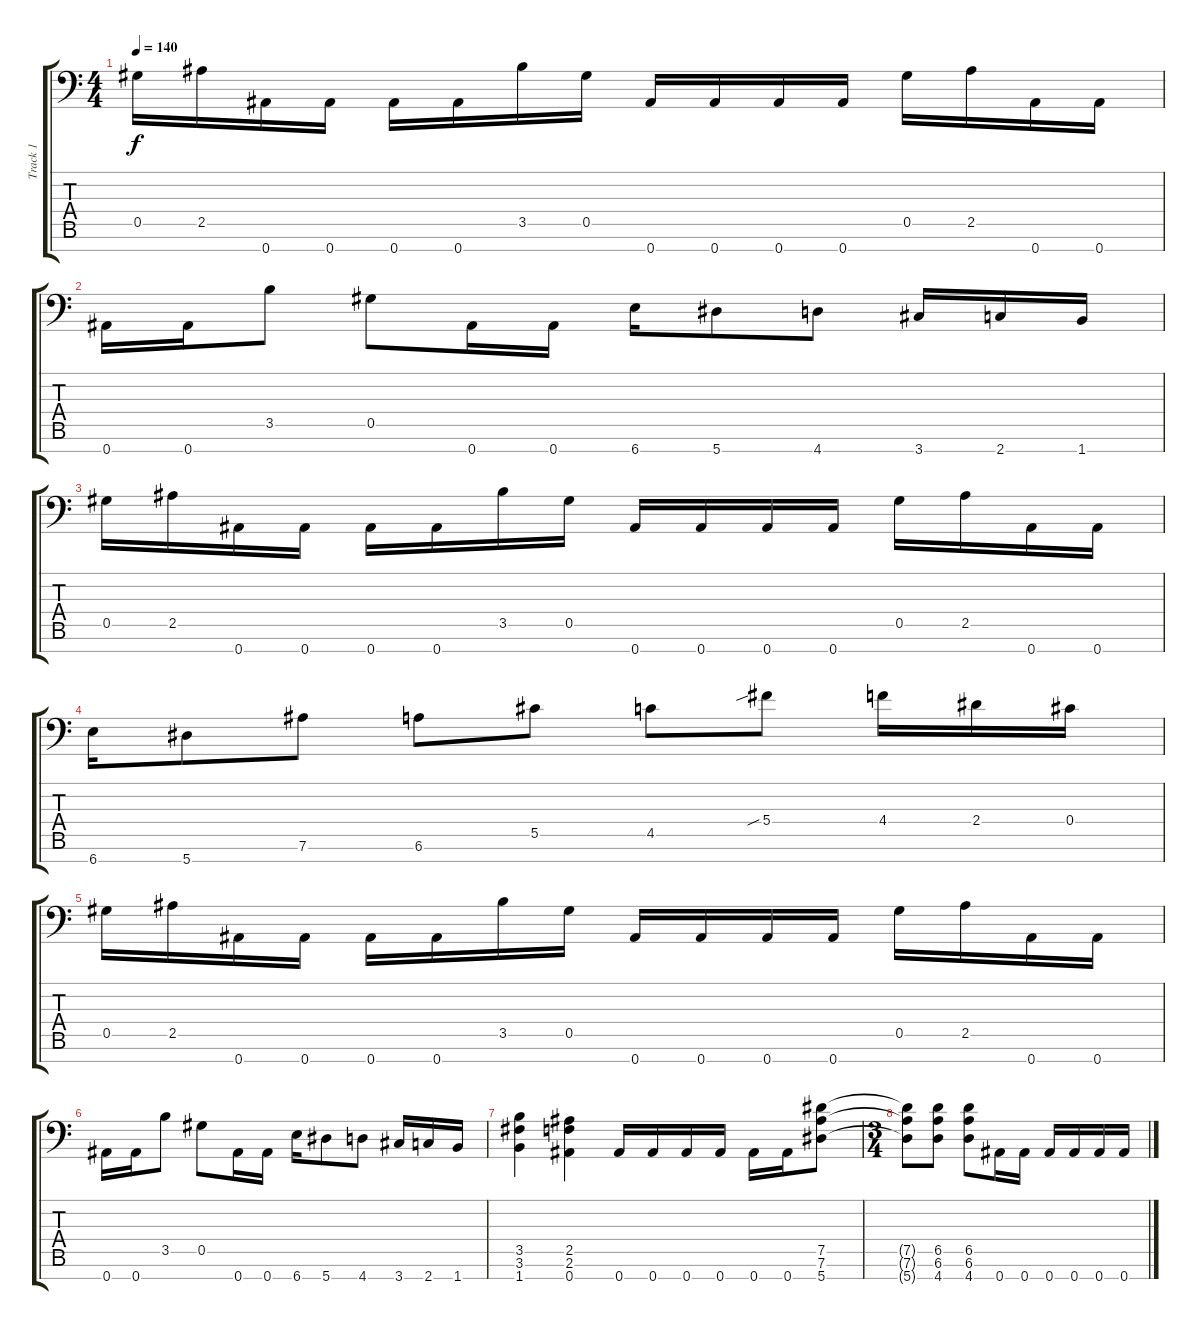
\track ("Track 1" "Track 1") {instrument distortionguitar}
\staff {score tabs}
\tuning (Eb4 Bb3 Gb3 Db3 Ab2 Eb2 Bb1) {hide}
\ts (4 4)
\tempo 140
\clef f4
\ks c
0.5.16{dy f} 2.5.16 0.7.16 0.7.16 0.7.16 0.7.16 3.5.16 0.5.16 0.7.16 0.7.16 0.7.16 0.7.16 0.5.16 2.5.16 0.7.16 0.7.16 |
0.7.16 0.7.16 3.5.8 0.5.8 0.7.16 0.7.16 6.7.16 5.7.8 4.7.8 3.7.16 2.7.16 1.7.16 |
0.5.16 2.5.16 0.7.16 0.7.16 0.7.16 0.7.16 3.5.16 0.5.16 0.7.16 0.7.16 0.7.16 0.7.16 0.5.16 2.5.16 0.7.16 0.7.16 |
6.7.16 5.7.8 7.6.8 6.6.8 5.5.8 4.5.8 5.4{sib}.8 4.4.16 2.4.16 0.4.16 |
0.5.16 2.5.16 0.7.16 0.7.16 0.7.16 0.7.16 3.5.16 0.5.16 0.7.16 0.7.16 0.7.16 0.7.16 0.5.16 2.5.16 0.7.16 0.7.16 |
0.7.16 0.7.16 3.5.8 0.5.8 0.7.16 0.7.16 6.7.16 5.7.8 4.7.8 3.7.16 2.7.16 1.7.16 |
(3.5 3.6 1.7).4 (2.5 2.6 0.7).4 0.7.16 0.7.16 0.7.16 0.7.16 0.7.16 0.7.16 (7.5 7.6 5.7).8 |
\ts (3 4)
(7.5{t} 7.6{t} 5.7{t}).8 (6.5 6.6 4.7).8 (6.5 6.6 4.7).8 0.7.16 0.7.16 0.7.16 0.7.16 0.7.16 0.7.16
